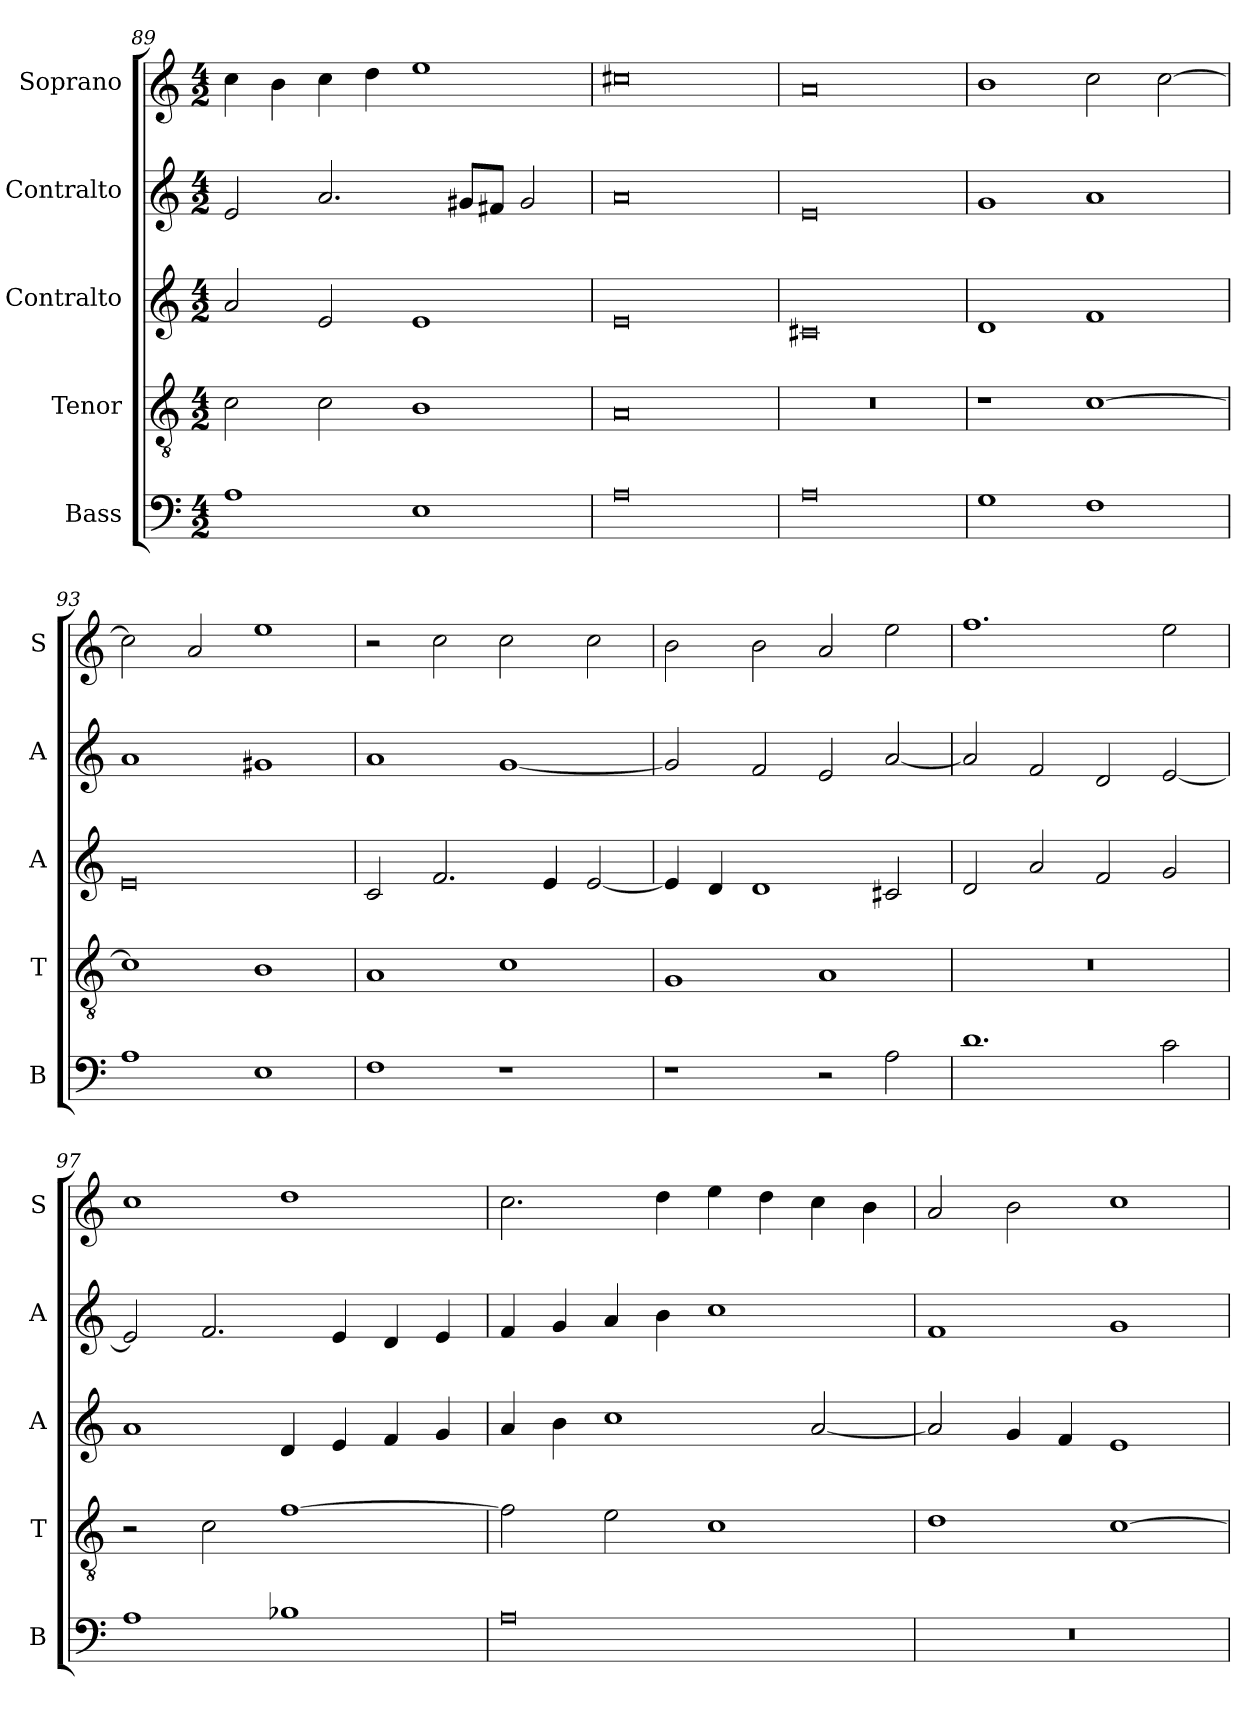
**kern	**kern	**kern	**kern	**kern
*part5	*part4	*part3	*part2	*part1
*staff5	*staff4	*staff3	*staff2	*staff1
*I"Bass	*I"Tenor	*I"Contralto	*I"Contralto	*I"Soprano
*I'B	*I'T	*I'A	*I'A	*I'S
*clefF4	*clefGv2	*clefG2	*clefG2	*clefG2
*k[]	*k[]	*k[]	*k[]	*k[]
*A:aeo	*A:aeo	*A:aeo	*A:aeo	*A:aeo
*M4/2	*M4/2	*M4/2	*M4/2	*M4/2
=89	=89	=89	=89	=89
1A	2c	2a	2e	4cc
.	.	.	.	4b
.	2c	2e	2.a	4cc
.	.	.	.	4dd
1E	1B	1e	.	1ee
.	.	.	8g#X/L	.
.	.	.	8f#X/J	.
.	.	.	2g#	.
=90	=90	=90	=90	=90
0A	0A	0e	0a	0cc#X
=91	=91	=91	=91	=91
0A	0r	0c#X	0e	0a
=92	=92	=92	=92	=92
1G	1r	1d	1g	1b
1F	[1c	1f	1a	2cc
.	.	.	.	[2cc
=93	=93	=93	=93	=93
1A	1c]	0e	1a	2cc]
.	.	.	.	2a
1E	1B	.	1g#X	1ee
=94	=94	=94	=94	=94
1F	1A	2c	1a	2r
.	.	2.f	.	2cc
1r	1c	.	[1g	2cc
.	.	4e	.	.
.	.	[2e	.	2cc
=95	=95	=95	=95	=95
1r	1G	4e]	2g]	2b
.	.	4d	.	.
.	.	1d	2f	2b
2r	1A	.	2e	2a
2A	.	2c#X	[2a	2ee
=96	=96	=96	=96	=96
1.d	0r	2d	2a]	1.ff
.	.	2a	2f	.
.	.	2f	2d	.
2c	.	2g	[2e	2ee
=97	=97	=97	=97	=97
1A	2r	1a	2e]	1cc
.	2c	.	2.f	.
1B-X	[1f	4d	.	1dd
.	.	4e	4e	.
.	.	4f	4d	.
.	.	4g	4e	.
=98	=98	=98	=98	=98
0A	2f]	4a	4f	2.cc
.	.	4b	4g	.
.	2e	1cc	4a	.
.	.	.	4b	4dd
.	1c	.	1cc	4ee
.	.	.	.	4dd
.	.	[2a	.	4cc
.	.	.	.	4b
=99	=99	=99	=99	=99
0r	1d	2a]	1f	2a
.	.	4g	.	2b
.	.	4f	.	.
.	[1c	1e	1g	1cc
=	=	=	=	=
*-	*-	*-	*-	*-
